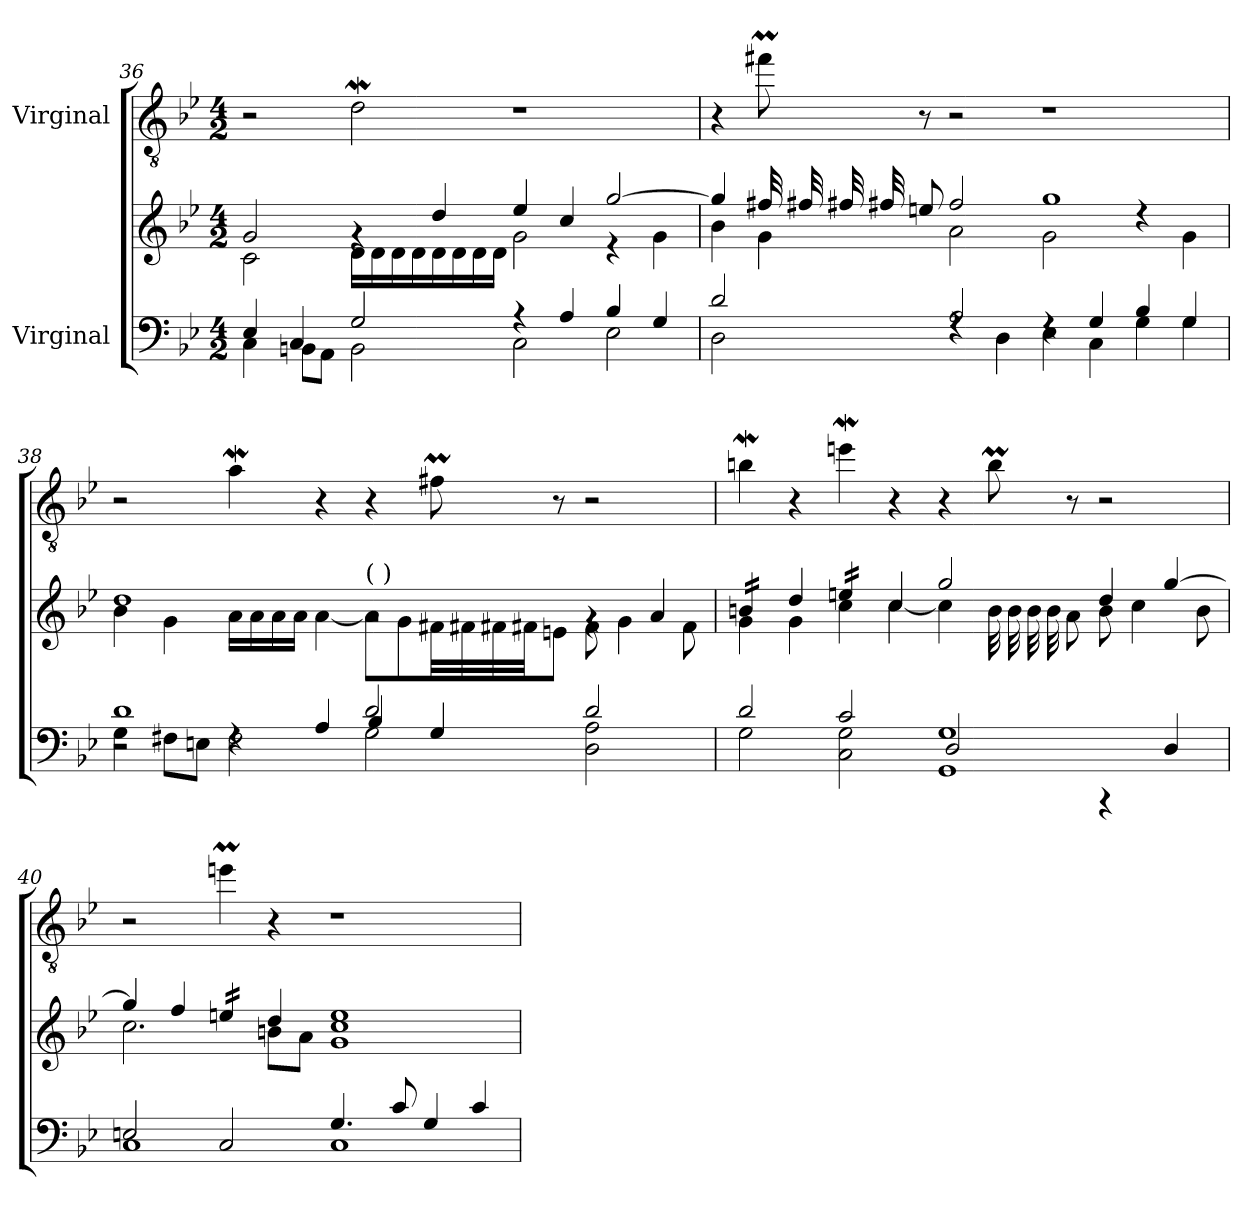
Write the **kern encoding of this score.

**kern	**kern	**kern
*part2	*part2	*part1
*staff3	*staff2	*staff1
*I"Virginal	*	*I"Virginal
*clefF4	*clefG2	*clefGv2
*k[b-e-]	*k[b-e-]	*k[b-e-]
*M4/2	*M4/2	*M4/2
=36	=36	=36
*^	*^	*
4E-/	4C\	2g/	2c\	2r
4C/	8BBn\L	.	.	.
.	8AA\J	.	.	.
*	*	*tremolo	*	*
2G/	2BB\	4rg	16d\LL	2dW\
.	.	.	16d\	.
.	.	.	16d\	.
.	.	.	16d\	.
.	.	4dd/	16d\	.
.	.	.	16d\	.
.	.	.	16d\	.
.	.	.	16d\JJ	.
*	*	*Xtremolo	*	*
4r	2C\	4ee-/	2g\	1r
4A/	.	4cc/	.	.
4B-/	2E-\	[2gg/	4r	.
4G/	.	.	4g\	.
=37	=37	=37	=37	=37
2d/	2D\	4gg/]	4b-\	4r
*	*	*tremolo	*	*
.	.	32ff#X/LLL	4g\	8ff#Xm\
.	.	32ff#X/	.	.
.	.	32ff#X/	.	.
.	.	32ff#X/	.	.
*	*	*Xtremolo	*	*
.	.	8een/J	.	8r
2A/	4rF	2ff#/	2a\	2r
.	4D\	.	.	.
4rF	4E-\	1gg	2g\	1r
4G/	4C\	.	.	.
4B-/	4G\	.	4rdd	.
4G/	4G\	.	4g\	.
!!LO:LB:g=z
=38	=38	=38	=38	=38
*	*^	*	*	*
1d	4G\	2r	1dd	4b-\	2r
.	8F#X\L	.	.	4g\	.
.	8En\J	.	.	.	.
*	*	*	*tremolo	*	*
.	2F#\	4rF	.	16a\LL	4aW\
.	.	.	.	16a\	.
.	.	.	.	16a\	.
.	.	.	.	16a\JJ	.
*	*	*	*Xtremolo	*	*
.	.	4A/	.	[4a\	4r
!	!	!	!LO:TX:a:t=(   )	!	!
2d/	2G\	4B-/	2rg	8a\L]	4r
.	.	.	.	8g\	.
*	*	*	*tremolo	*	*
.	.	4G/	.	32f#X\	8f#Xm\
.	.	.	.	32f#X\	.
.	.	.	.	32f#X\	.
.	.	.	.	32f#X\	.
*	*	*	*Xtremolo	*	*
.	.	.	.	8en\J	8r
2d/	2D\ 2A\	2ryy	4rg	8f#\	2r
.	.	.	.	4g\	.
.	.	.	4a/	.	.
.	.	.	.	8f#\	.
*	*v	*v	*	*	*
=39	=39	=39	=39	=39
*	*	*tremolo	*	*
2d/	2G\	16bn/LL	4g\	4bnW\
.	.	16bn/	.	.
.	.	16bn/	.	.
.	.	16bn/JJ	.	.
*	*	*Xtremolo	*	*
.	.	4dd/	4g\	4r
*	*	*tremolo	*	*
2c/	2C\ 2G\	16een/LL	4cc\	4eenW\
.	.	16een/	.	.
.	.	16een/	.	.
.	.	16een/JJ	.	.
*	*	*Xtremolo	*	*
.	.	4cc/	[4cc\	4r
1GG 1G	2D/	2gg/	4cc\]	4r
*	*	*tremolo	*	*
.	.	.	32b\LLL	8bm\
.	.	.	32b\	.
.	.	.	32b\	.
.	.	.	32b\	.
*	*	*Xtremolo	*	*
.	.	.	8a\J	8r
.	4r	4dd/	8b\	2r
.	.	.	4cc\	.
.	4D/	[4gg/	.	.
.	.	.	8b\	.
!!LO:LB:g=z
=40	=40	=40	=40	=40
2En/	1C	4gg/]	2.cc\	2r
.	.	4ff/	.	.
*	*	*tremolo	*	*
2C/	.	16een/LL	.	4eenm\
.	.	16een/	.	.
.	.	16een/	.	.
.	.	16een/JJ	.	.
*	*	*Xtremolo	*	*
.	.	4dd/	8bn\L	4r
.	.	.	8a\J	.
4.G/	1C	1g 1cc 1ee	1ryy	1r
8c/	.	.	.	.
4G/	.	.	.	.
4c/	.	.	.	.
*v	*v	*	*	*
*	*v	*v	*
=	=	=
*-	*-	*-
